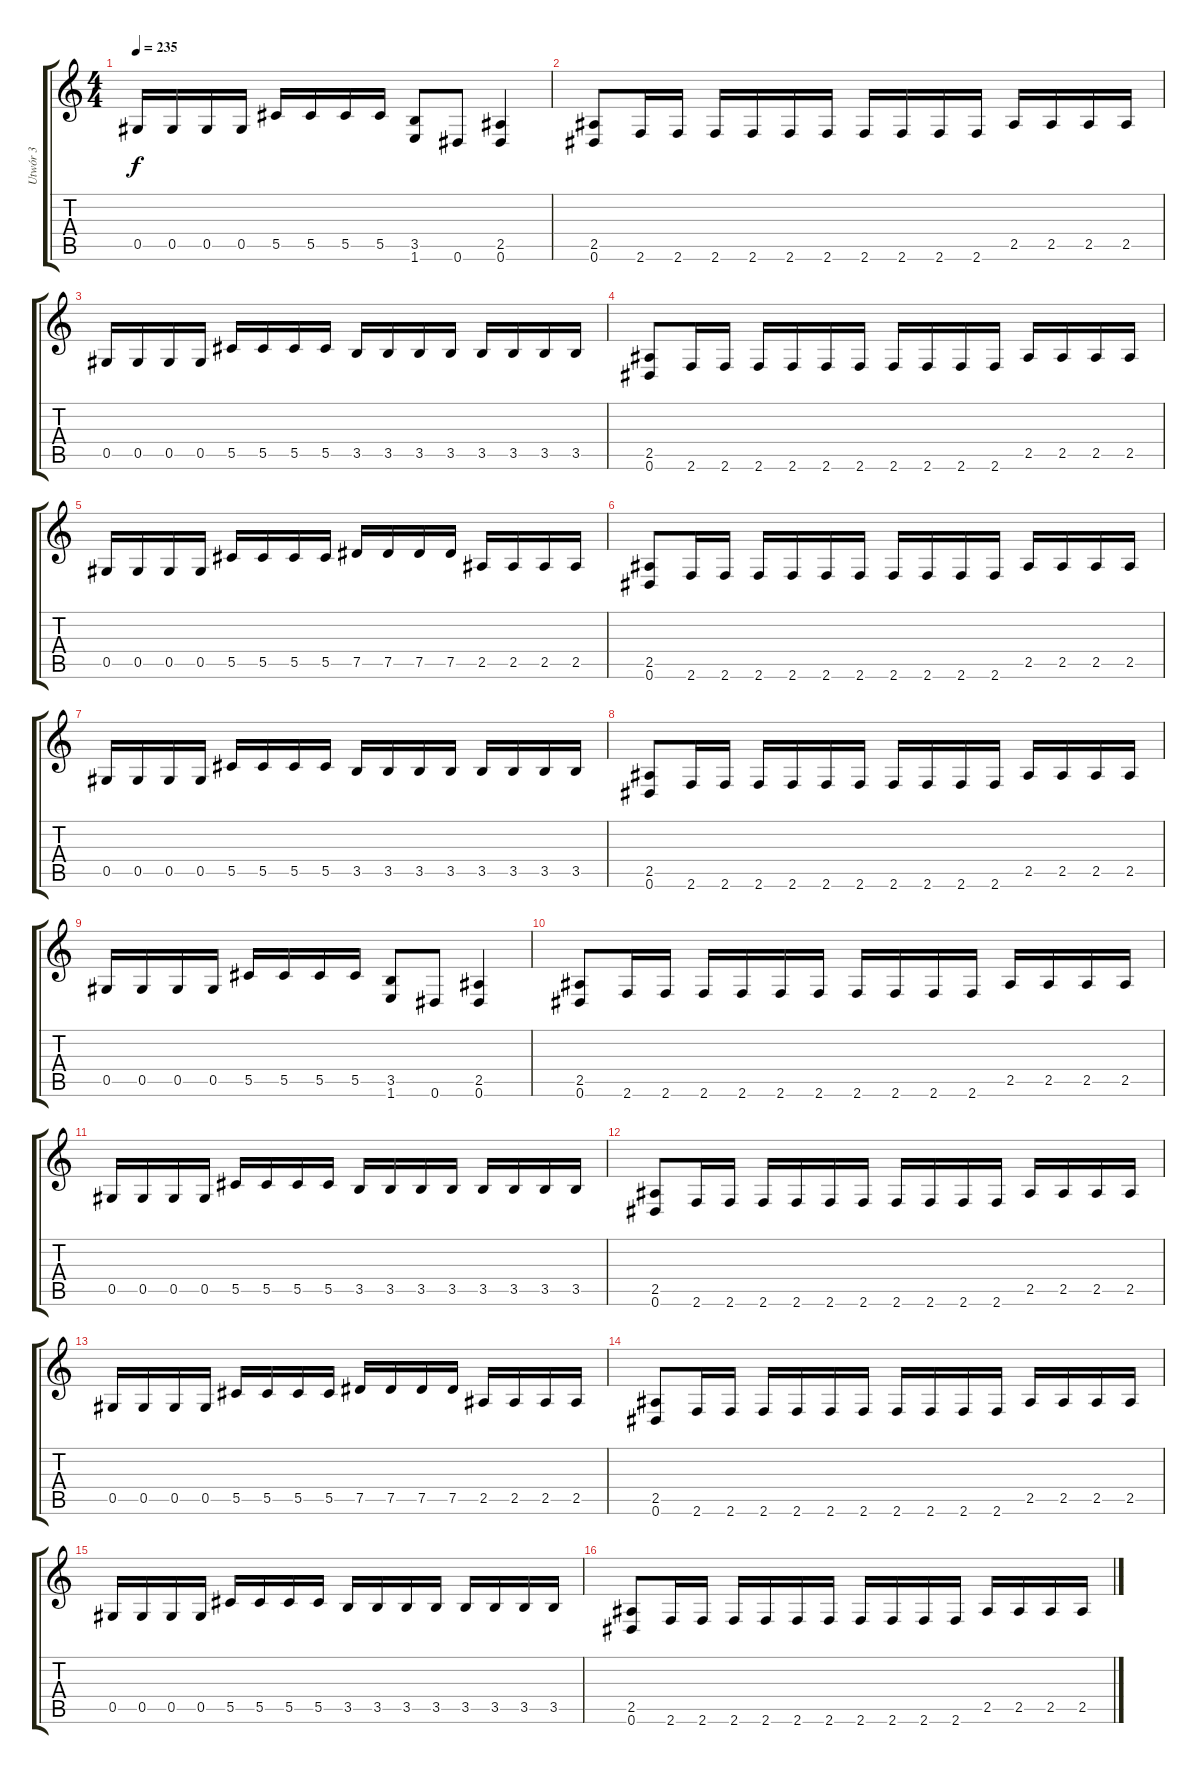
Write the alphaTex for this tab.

\track ("Utwór 3" "Utwór 3") {instrument overdrivenguitar}
\staff {score tabs}
\tuning (Eb4 Bb3 Gb3 Db3 Ab2 Eb2) {hide}
\ts (4 4)
\tempo 235
\clef g2
\ks c
0.5.16{dy f} 0.5.16 0.5.16 0.5.16 5.5.16 5.5.16 5.5.16 5.5.16 (3.5 1.6).8 0.6.8 (2.5 0.6).4 |
(2.5 0.6).8 2.6.16 2.6.16 2.6.16 2.6.16 2.6.16 2.6.16 2.6.16 2.6.16 2.6.16 2.6.16 2.5.16 2.5.16 2.5.16 2.5.16 |
0.5.16 0.5.16 0.5.16 0.5.16 5.5.16 5.5.16 5.5.16 5.5.16 3.5.16 3.5.16 3.5.16 3.5.16 3.5.16 3.5.16 3.5.16 3.5.16 |
(2.5 0.6).8 2.6.16 2.6.16 2.6.16 2.6.16 2.6.16 2.6.16 2.6.16 2.6.16 2.6.16 2.6.16 2.5.16 2.5.16 2.5.16 2.5.16 |
0.5.16 0.5.16 0.5.16 0.5.16 5.5.16 5.5.16 5.5.16 5.5.16 7.5.16 7.5.16 7.5.16 7.5.16 2.5.16 2.5.16 2.5.16 2.5.16 |
(2.5 0.6).8 2.6.16 2.6.16 2.6.16 2.6.16 2.6.16 2.6.16 2.6.16 2.6.16 2.6.16 2.6.16 2.5.16 2.5.16 2.5.16 2.5.16 |
0.5.16 0.5.16 0.5.16 0.5.16 5.5.16 5.5.16 5.5.16 5.5.16 3.5.16 3.5.16 3.5.16 3.5.16 3.5.16 3.5.16 3.5.16 3.5.16 |
(2.5 0.6).8 2.6.16 2.6.16 2.6.16 2.6.16 2.6.16 2.6.16 2.6.16 2.6.16 2.6.16 2.6.16 2.5.16 2.5.16 2.5.16 2.5.16 |
0.5.16 0.5.16 0.5.16 0.5.16 5.5.16 5.5.16 5.5.16 5.5.16 (3.5 1.6).8 0.6.8 (2.5 0.6).4 |
(2.5 0.6).8 2.6.16 2.6.16 2.6.16 2.6.16 2.6.16 2.6.16 2.6.16 2.6.16 2.6.16 2.6.16 2.5.16 2.5.16 2.5.16 2.5.16 |
0.5.16 0.5.16 0.5.16 0.5.16 5.5.16 5.5.16 5.5.16 5.5.16 3.5.16 3.5.16 3.5.16 3.5.16 3.5.16 3.5.16 3.5.16 3.5.16 |
(2.5 0.6).8 2.6.16 2.6.16 2.6.16 2.6.16 2.6.16 2.6.16 2.6.16 2.6.16 2.6.16 2.6.16 2.5.16 2.5.16 2.5.16 2.5.16 |
0.5.16 0.5.16 0.5.16 0.5.16 5.5.16 5.5.16 5.5.16 5.5.16 7.5.16 7.5.16 7.5.16 7.5.16 2.5.16 2.5.16 2.5.16 2.5.16 |
(2.5 0.6).8 2.6.16 2.6.16 2.6.16 2.6.16 2.6.16 2.6.16 2.6.16 2.6.16 2.6.16 2.6.16 2.5.16 2.5.16 2.5.16 2.5.16 |
0.5.16 0.5.16 0.5.16 0.5.16 5.5.16 5.5.16 5.5.16 5.5.16 3.5.16 3.5.16 3.5.16 3.5.16 3.5.16 3.5.16 3.5.16 3.5.16 |
(2.5 0.6).8 2.6.16 2.6.16 2.6.16 2.6.16 2.6.16 2.6.16 2.6.16 2.6.16 2.6.16 2.6.16 2.5.16 2.5.16 2.5.16 2.5.16
